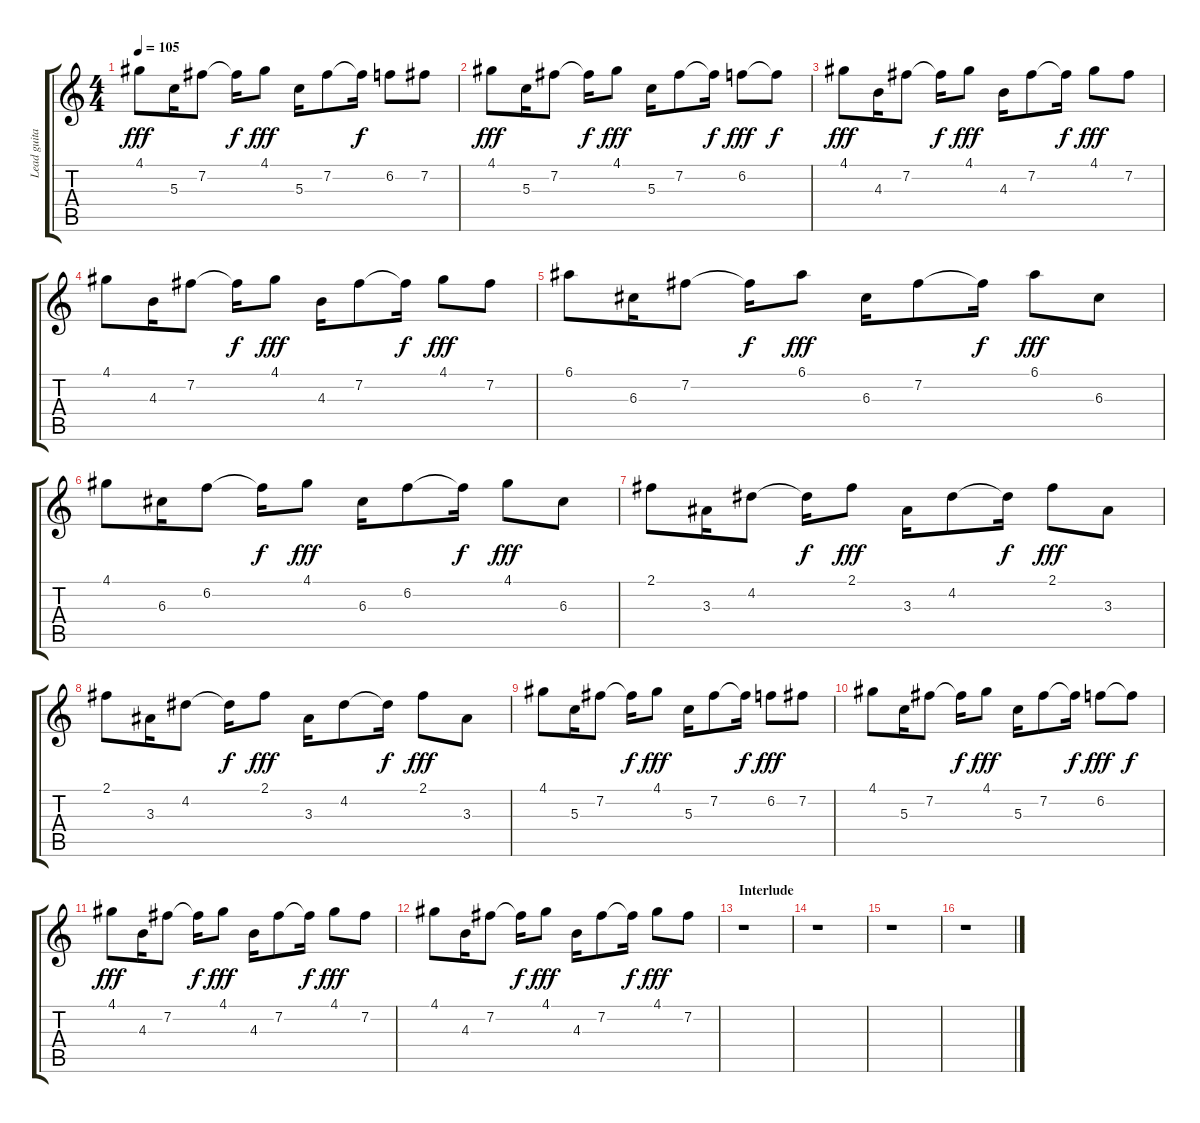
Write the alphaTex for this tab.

\track ("Lead guitar" "Lead guita") {instrument electricguitarclean}
\staff {score tabs}
\tuning (E4 B3 G3 D3 A2 E2) {hide}
\ts (4 4)
\tempo 105
\clef g2
\ks c
4.1.8{dy fff} 5.3.16 7.2.8 7.2{t}.16{dy f} 4.1.8{dy fff} 5.3.16 7.2.8 7.2{t}.16{dy f} 6.2.8 7.2.8 |
4.1.8{dy fff} 5.3.16 7.2.8 7.2{t}.16{dy f} 4.1.8{dy fff} 5.3.16 7.2.8 7.2{t}.16{dy f} 6.2.8{dy fff} 6.2{t}.8{dy f} |
4.1.8{dy fff} 4.3.16 7.2.8 7.2{t}.16{dy f} 4.1.8{dy fff} 4.3.16 7.2.8 7.2{t}.16{dy f} 4.1.8{dy fff} 7.2.8 |
4.1.8 4.3.16 7.2.8 7.2{t}.16{dy f} 4.1.8{dy fff} 4.3.16 7.2.8 7.2{t}.16{dy f} 4.1.8{dy fff} 7.2.8 |
6.1.8 6.3.16 7.2.8 7.2{t}.16{dy f} 6.1.8{dy fff} 6.3.16 7.2.8 7.2{t}.16{dy f} 6.1.8{dy fff} 6.3.8 |
4.1.8 6.3.16 6.2.8 6.2{t}.16{dy f} 4.1.8{dy fff} 6.3.16 6.2.8 6.2{t}.16{dy f} 4.1.8{dy fff} 6.3.8 |
2.1.8 3.3.16 4.2.8 4.2{t}.16{dy f} 2.1.8{dy fff} 3.3.16 4.2.8 4.2{t}.16{dy f} 2.1.8{dy fff} 3.3.8 |
2.1.8 3.3.16 4.2.8 4.2{t}.16{dy f} 2.1.8{dy fff} 3.3.16 4.2.8 4.2{t}.16{dy f} 2.1.8{dy fff} 3.3.8 |
4.1.8 5.3.16 7.2.8 7.2{t}.16{dy f} 4.1.8{dy fff} 5.3.16 7.2.8 7.2{t}.16{dy f} 6.2.8{dy fff} 7.2.8 |
4.1.8 5.3.16 7.2.8 7.2{t}.16{dy f} 4.1.8{dy fff} 5.3.16 7.2.8 7.2{t}.16{dy f} 6.2.8{dy fff} 6.2{t}.8{dy f} |
4.1.8{dy fff} 4.3.16 7.2.8 7.2{t}.16{dy f} 4.1.8{dy fff} 4.3.16 7.2.8 7.2{t}.16{dy f} 4.1.8{dy fff} 7.2.8 |
4.1.8 4.3.16 7.2.8 7.2{t}.16{dy f} 4.1.8{dy fff} 4.3.16 7.2.8 7.2{t}.16{dy f} 4.1.8{dy fff} 7.2.8 |
\section ("" "Interlude")
r.1 |
r.1 |
r.1 |
r.1
